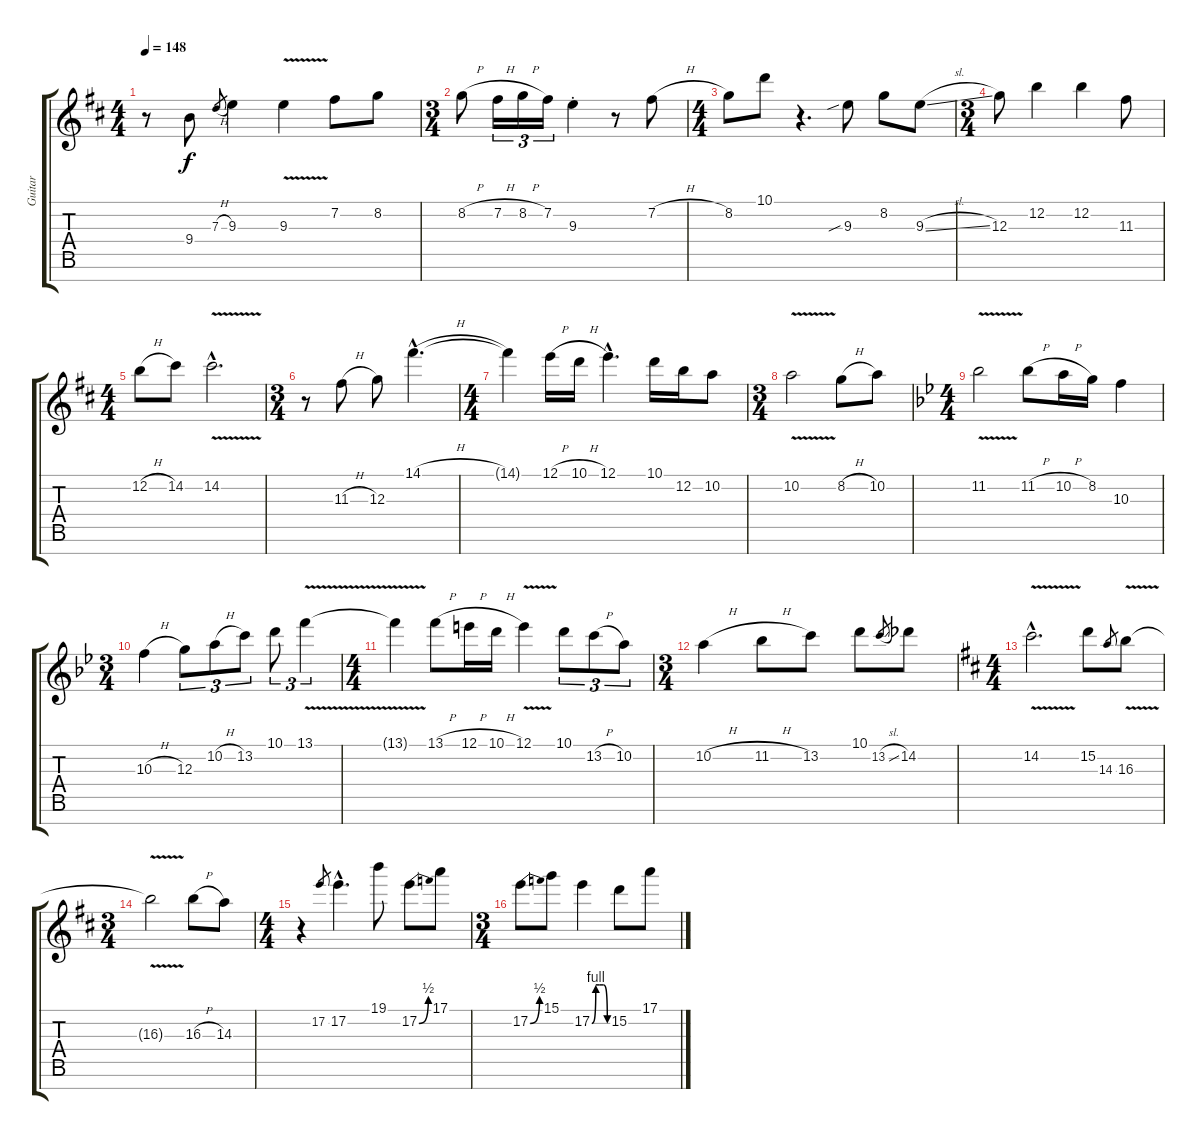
\track ("Guitar" "Guitar") {instrument distortionguitar}
\staff {score tabs}
\tuning (E4 B3 G3 D3 A2 E2 B1) {hide}
\ts (4 4)
\tempo 148
\clef g2
\ks d
r.8{dy f} 9.4.8 7.3{h}.8{gr} 9.3.4 9.3{v}.4 7.2.8 8.2.8 |
\ts (3 4)
8.2{h}.8 7.2{h}.16{tu (3 2)} 8.2{h}.16{tu (3 2)} 7.2.16{tu (3 2)} 9.3{st}.4 r.8 7.2{h}.8 |
\ts (4 4)
8.2.8 10.1.8 r.4{d} 9.3{sib}.8 8.2.8 9.3{sl}.8 |
\ts (3 4)
12.3.8 12.2.4 12.2.4 11.3.8 |
\ts (4 4)
12.2{h}.8 14.2.8 14.2{v hac}.2{d} |
\ts (3 4)
r.8 11.3{h}.8 12.3.8 14.1{h hac}.4{d} |
\ts (4 4)
14.1{t}.4 12.1{h}.16 10.1{h}.16 12.1{hac}.4{d} 10.1.16 12.2.16 10.2.8 |
\ts (3 4)
10.2{v}.2 8.2{h}.8 10.2.8 |
\ts (4 4)
\ks bb
11.2{v}.2 11.2{h}.8 10.2{h}.16 8.2.16 10.3.4 |
\ts (3 4)
10.3{h}.4 12.3.8{tu (3 2)} 10.2{h}.8{tu (3 2)} 13.2.8{tu (3 2)} 10.1.8{tu (3 2)} 13.1{v}.4{tu (3 2)} |
\ts (4 4)
13.1{t}.4 13.1{h}.8 12.1{h}.16 10.1{h}.16 12.1{v}.4 10.1.8{tu (3 2)} 13.2{h}.8{tu (3 2)} 10.2.8{tu (3 2)} |
\ts (3 4)
10.2{h}.4 11.2{h}.8 13.2.8 10.1.8 13.2{sl}.8{gr} 14.2.8 |
\ts (4 4)
\ks d
14.2{v hac}.2{d} 15.2.8 14.3.8{gr} 16.3{v}.8 |
\ts (3 4)
16.3{t}.2 16.3{h}.8 14.3.8 |
\ts (4 4)
r.4 17.2.8{gr} 17.2{hac}.4{d} 19.1.8 17.2{be (bend 0 0 60 2)}.8 17.1.8 |
\ts (3 4)
17.2{be (bend 0 0 60 2)}.8 15.1.8 17.2{be (custom 0 0 15 4 30 4 45 4 60 0)}.4 15.2.8 17.1.8
